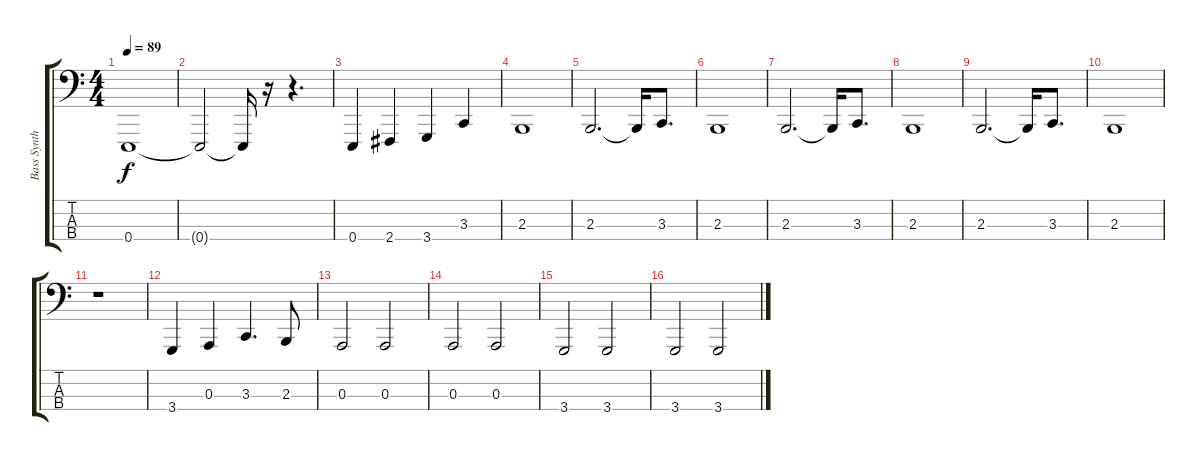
\track ("Bass Synth" "Bass Synth") {instrument pad3polysynth}
\staff {score tabs}
\tuning (G2 D2 A1 E1) {hide}
\ts (4 4)
\tempo 89
\clef f4
\ks c
0.4.1{dy f} |
0.4{t}.2 0.4{t}.16 r.16 r.4{d} |
0.4.4 2.4.4 3.4.4 3.3.4 |
2.3.1 |
2.3.2{d} 2.3{t}.16 3.3.8{d} |
2.3.1 |
2.3.2{d} 2.3{t}.16 3.3.8{d} |
2.3.1 |
2.3.2{d} 2.3{t}.16 3.3.8{d} |
2.3.1 |
r.1 |
3.4.4 0.3.4 3.3.4{d} 2.3.8 |
0.3.2 0.3.2 |
0.3.2 0.3.2 |
3.4.2 3.4.2 |
3.4.2 3.4.2
